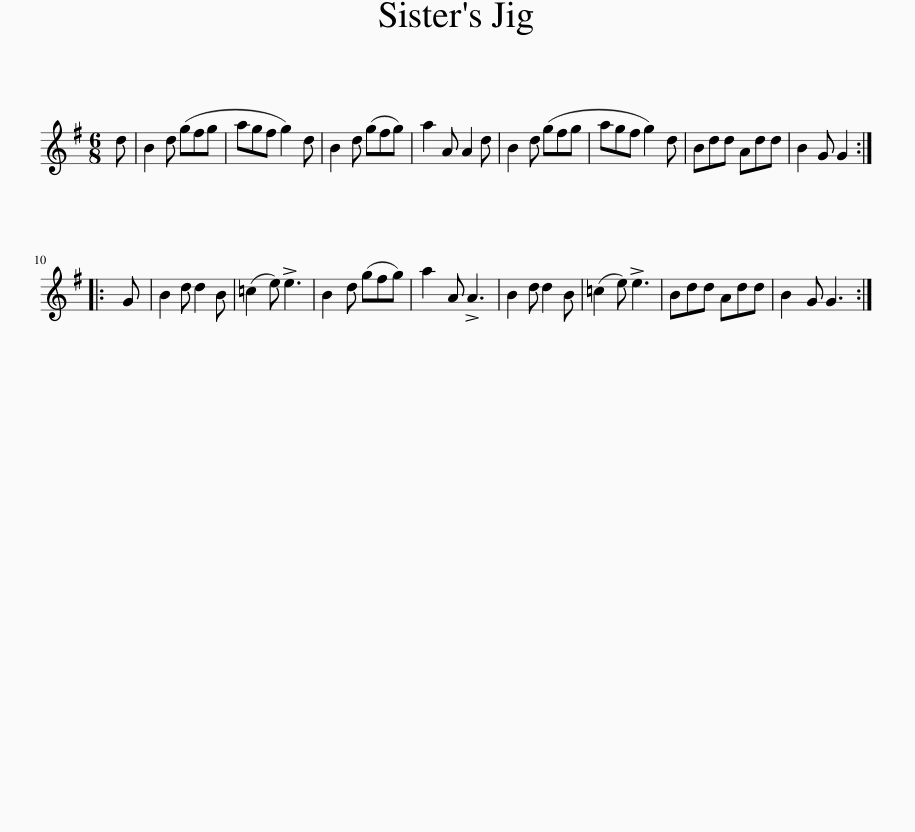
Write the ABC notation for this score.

X:1
L:1/8
M:6/8
I:linebreak $
K:none
V:1 treble transpose="8 "
V:1
[K:G] d | B2 d (gfg | agf g2) d | B2 d (gfg) | a2 A A2 d | %5
 B2 d (gfg | agf g2) d | Bdd Add | B2 G G2 ::$ G | %10
 B2 d d2 B | (=c2 e) !>!e3 | B2 d (gfg) | a2 A !>!A3 | B2 d d2 B | %15
 (=c2 e) !>!e3 | Bdd Add | B2 G G3 :| %18
